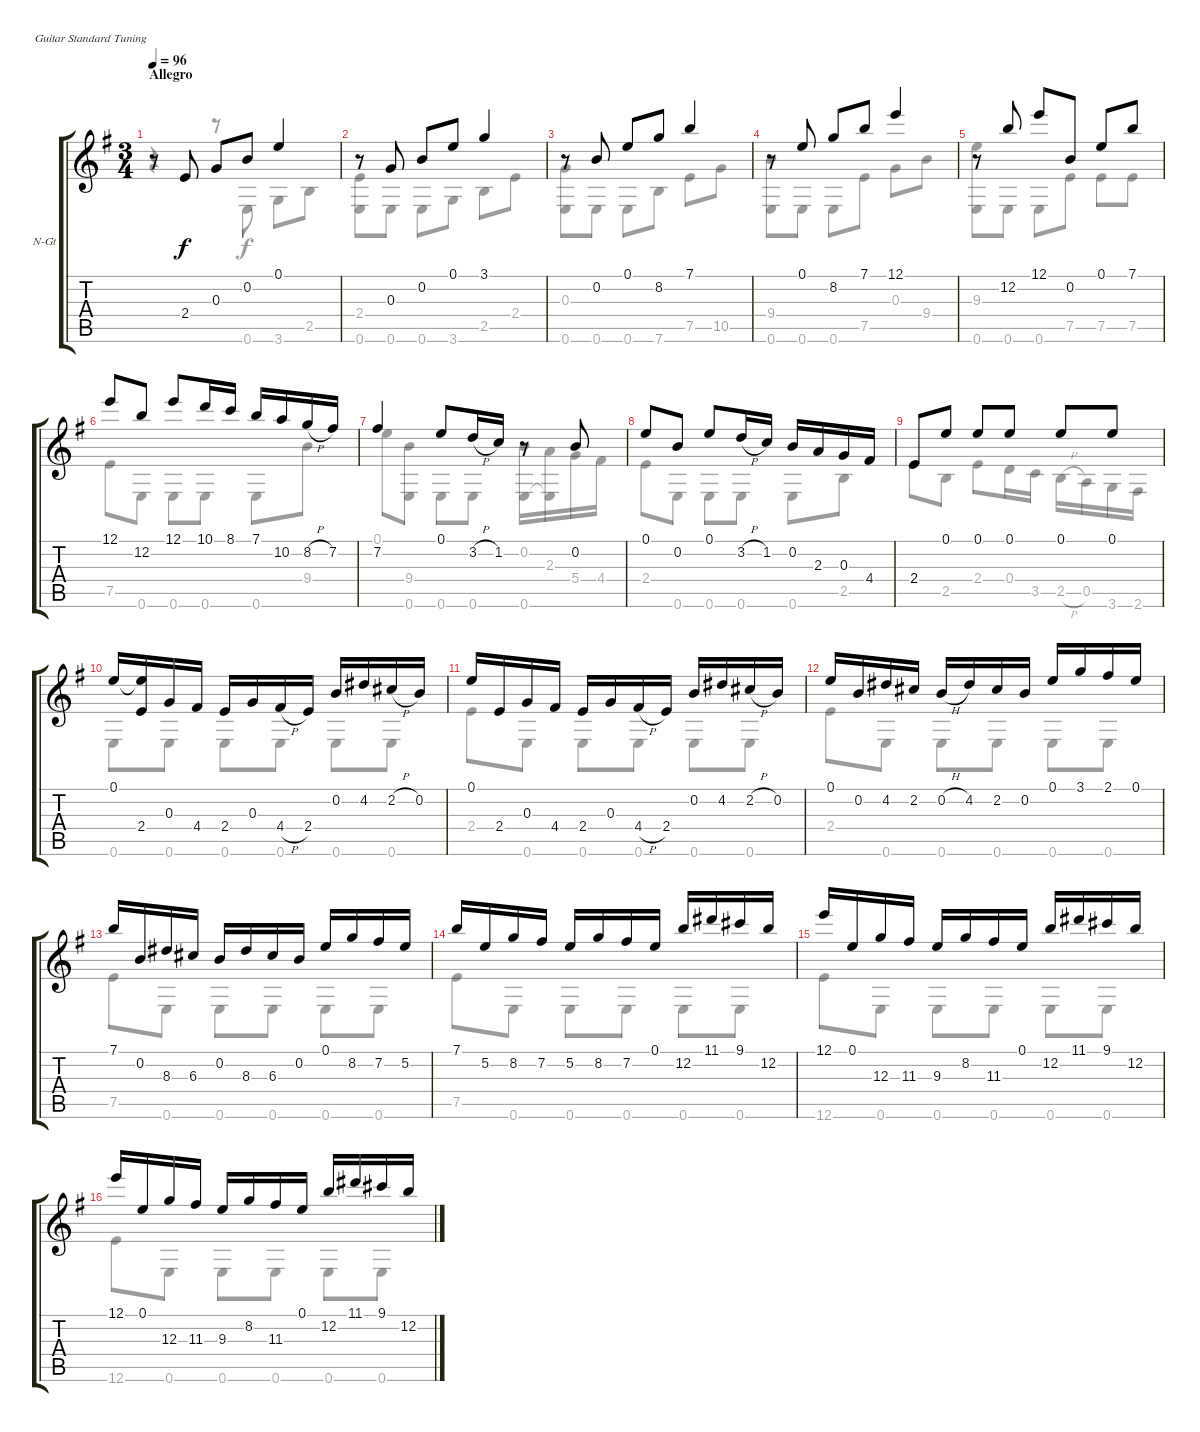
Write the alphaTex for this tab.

\bracketExtendMode groupsimilarinstruments
\firstSystemTrackNameOrientation horizontal
\otherSystemsTrackNameOrientation horizontal
\track ("Allegro e Fuga" "N-Gt") {instrument acousticguitarnylon}
\staff {score tabs}
\tuning (E4 B3 G3 D3 A2 E2)
\voice
\ts (3 4)
\beaming (8 2 2 2 2)
\section ("" "Allegro")
\tempo 96
\clef g2
\ks g
r.8{dy f instrument acousticguitarnylon} 2.4.8 0.3.8 0.2.8 0.1.4 |
r.8 0.3.8 0.2.8 0.1.8 3.1.4 |
r.8 0.2.8 0.1.8 8.2.8 7.1.4 |
r.8 0.1.8 8.2.8 7.1.8 12.1.4 |
r.8 12.2.8 12.1.8 0.2.8 0.1.8 7.1.8 |
12.1.8 12.2.8 12.1.8 10.1.16 8.1.16 7.1.16 10.2.16 8.2{h}.16 7.2.16 |
7.2.4 0.1.8 3.2{h}.16 1.2.16 r.8 0.2.8 |
0.1.8 0.2.8 0.1.8 3.2{h}.16 1.2.16 0.2.16 2.3.16 0.3.16 4.4.16 |
2.4.8 0.1.8 0.1.8 0.1.8 0.1.8 0.1.8 |
0.1.16 (0.1{t} 2.4).16 0.3.16 4.4.16 2.4.16 0.3.16 4.4{h}.16 2.4.16 0.2.16 4.2.16 2.2{h}.16 0.2.16 |
0.1.16 2.4.16 0.3.16 4.4.16 2.4.16 0.3.16 4.4{h}.16 2.4.16 0.2.16 4.2.16 2.2{h}.16 0.2.16 |
0.1.16 0.2.16 4.2.16 2.2.16 0.2{h}.16 4.2.16 2.2.16 0.2.16 0.1.16 3.1.16 2.1.16 0.1.16 |
7.1.16 0.2.16 8.3.16 6.3.16 0.2.16 8.3.16 6.3.16 0.2.16 0.1.16 8.2.16 7.2.16 5.2.16 |
7.1.16 5.2.16 8.2.16 7.2.16 5.2.16 8.2.16 7.2.16 0.1.16 12.2.16 11.1.16 9.1.16 12.2.16 |
12.1.16 0.1.16 12.3.16 11.3.16 9.3.16 8.2.16 11.3.16 0.1.16 12.2.16 11.1.16 9.1.16 12.2.16 |
12.1.16 0.1.16 12.3.16 11.3.16 9.3.16 8.2.16 11.3.16 0.1.16 12.2.16 11.1.16 9.1.16 12.2.16
\voice
\clef g2
\ottava regular
\simile none
\ks g
r.4{dy f} r.8 0.6.8 3.6.8 2.5.8 |
(2.4 0.6).8 0.6.8 0.6.8 3.6.8 2.5.8 2.4.8 |
(0.3 0.6).8 0.6.8 0.6.8 7.6.8 7.5.8 10.5.8 |
(9.4 0.6).8 0.6.8 0.6.8 7.5.8 0.3.8 9.4.8 |
(9.3 0.6).8 0.6.8 0.6.8 7.5.8 7.5.8 7.5.8 |
7.5.8 0.6.8 0.6.8 0.6.8 0.6.8 9.4.8 |
0.1.8 (9.4 0.6).8 0.6.8 0.6.8 (0.2 0.6).16 (2.3 0.6{t}).16 5.4.16 4.4.16 |
2.4.8 0.6.8 0.6.8 0.6.8 0.6.8 2.5.8 |
2.4.8 2.5.8 2.4.8 0.4.16 3.5.16 2.5{h}.16 0.5.16 3.6.16 2.6.16 |
0.6.8 0.6.8 0.6.8 0.6.8 0.6.8 0.6.8 |
2.4.8 0.6.8 0.6.8 0.6.8 0.6.8 0.6.8 |
2.4.8 0.6.8 0.6.8 0.6.8 0.6.8 0.6.8 |
7.5.8 0.6.8 0.6.8 0.6.8 0.6.8 0.6.8 |
7.5.8 0.6.8 0.6.8 0.6.8 0.6.8 0.6.8 |
12.6.8 0.6.8 0.6.8 0.6.8 0.6.8 0.6.8 |
12.6.8 0.6.8 0.6.8 0.6.8 0.6.8 0.6.8
